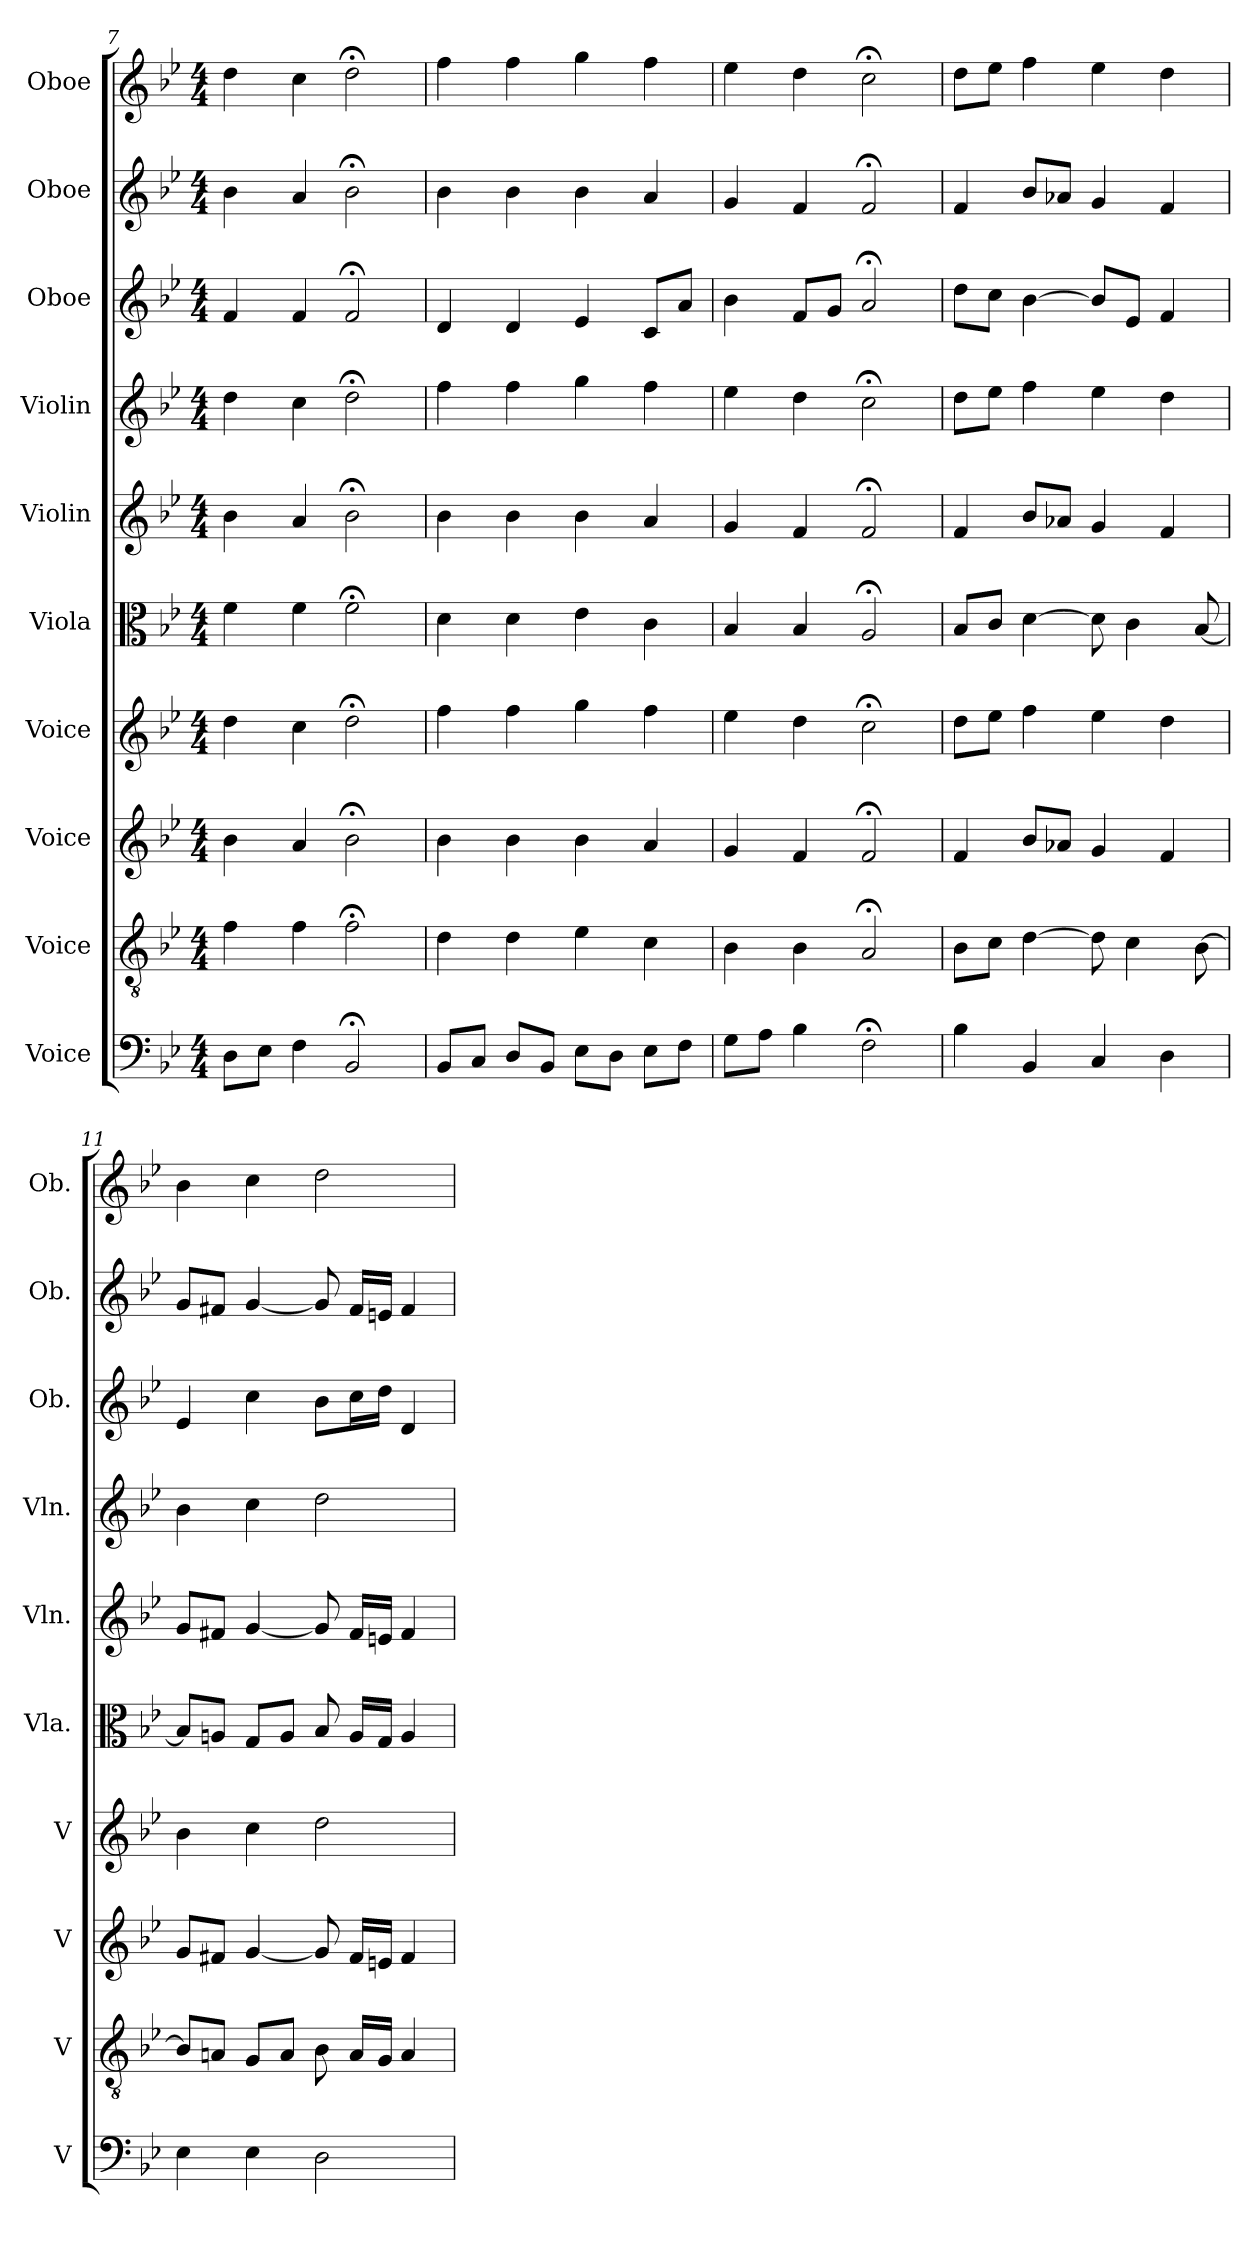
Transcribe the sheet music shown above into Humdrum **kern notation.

**kern	**kern	**kern	**kern	**kern	**kern	**kern	**kern	**kern	**kern
*part10	*part9	*part8	*part7	*part6	*part5	*part4	*part3	*part2	*part1
*staff10	*staff9	*staff8	*staff7	*staff6	*staff5	*staff4	*staff3	*staff2	*staff1
*I"Voice	*I"Voice	*I"Voice	*I"Voice	*I"Viola	*I"Violin	*I"Violin	*I"Oboe	*I"Oboe	*I"Oboe
*I'V	*I'V	*I'V	*I'V	*I'Vla.	*I'Vln.	*I'Vln.	*I'Ob.	*I'Ob.	*I'Ob.
*clefF4	*clefGv2	*clefG2	*clefG2	*clefC3	*clefG2	*clefG2	*clefG2	*clefG2	*clefG2
*k[b-e-]	*k[b-e-]	*k[b-e-]	*k[b-e-]	*k[b-e-]	*k[b-e-]	*k[b-e-]	*k[b-e-]	*k[b-e-]	*k[b-e-]
*M4/4	*M4/4	*M4/4	*M4/4	*M4/4	*M4/4	*M4/4	*M4/4	*M4/4	*M4/4
=7	=7	=7	=7	=7	=7	=7	=7	=7	=7
8DL	4f	4b-	4dd	4f	4b-	4dd	4f	4b-	4dd
8E-J	.	.	.	.	.	.	.	.	.
4F	4f	4a	4cc	4f	4a	4cc	4f	4a	4cc
2BB-;<	2f;<	2b-;<	2dd;<	2f;<	2b-;<	2dd;<	2f;<	2b-;<	2dd;<
=8	=8	=8	=8	=8	=8	=8	=8	=8	=8
8BB-L	4d	4b-	4ff	4d	4b-	4ff	4d	4b-	4ff
8CJ	.	.	.	.	.	.	.	.	.
8DL	4d	4b-	4ff	4d	4b-	4ff	4d	4b-	4ff
8BB-J	.	.	.	.	.	.	.	.	.
8E-L	4e-	4b-	4gg	4e-	4b-	4gg	4e-	4b-	4gg
8DJ	.	.	.	.	.	.	.	.	.
8E-L	4c	4a	4ff	4c	4a	4ff	8cL	4a	4ff
8FJ	.	.	.	.	.	.	8aJ	.	.
=9	=9	=9	=9	=9	=9	=9	=9	=9	=9
8GL	4B-	4g	4ee-	4B-	4g	4ee-	4b-	4g	4ee-
8AJ	.	.	.	.	.	.	.	.	.
4B-	4B-	4f	4dd	4B-	4f	4dd	8fL	4f	4dd
.	.	.	.	.	.	.	8gJ	.	.
2F;<	2A;<	2f;<	2cc;<	2A;<	2f;<	2cc;<	2a;<	2f;<	2cc;<
=10	=10	=10	=10	=10	=10	=10	=10	=10	=10
4B-	8B-L	4f	8ddL	8B-L	4f	8ddL	8ddL	4f	8ddL
.	8cJ	.	8ee-J	8cJ	.	8ee-J	8ccJ	.	8ee-J
4BB-	[4d	8b-L	4ff	[4d	8b-L	4ff	[4b-	8b-L	4ff
.	.	8a-XJ	.	.	8a-XJ	.	.	8a-XJ	.
4C	8d]	4g	4ee-	8d]	4g	4ee-	8b-L]	4g	4ee-
.	4c	.	.	4c	.	.	8e-J	.	.
4D	.	4f	4dd	.	4f	4dd	4f	4f	4dd
.	[8B-	.	.	[8B-	.	.	.	.	.
=11	=11	=11	=11	=11	=11	=11	=11	=11	=11
4E-	8B-L]	8gL	4b-	8B-L]	8gL	4b-	4e-	8gL	4b-
.	8AnJ	8f#XJ	.	8AnJ	8f#XJ	.	.	8f#XJ	.
4E-	8GL	[4g	4cc	8GL	[4g	4cc	4cc	[4g	4cc
.	8AJ	.	.	8AJ	.	.	.	.	.
2D	8B-	8g]	2dd	8B-	8g]	2dd	8b-L	8g]	2dd
.	16ALL	16f#LL	.	16ALL	16f#LL	.	16ccL	16f#LL	.
.	16GJJ	16enJJ	.	16GJJ	16enJJ	.	16ddJJ	16enJJ	.
.	4A	4f#	.	4A	4f#	.	4d	4f#	.
=	=	=	=	=	=	=	=	=	=
*-	*-	*-	*-	*-	*-	*-	*-	*-	*-
